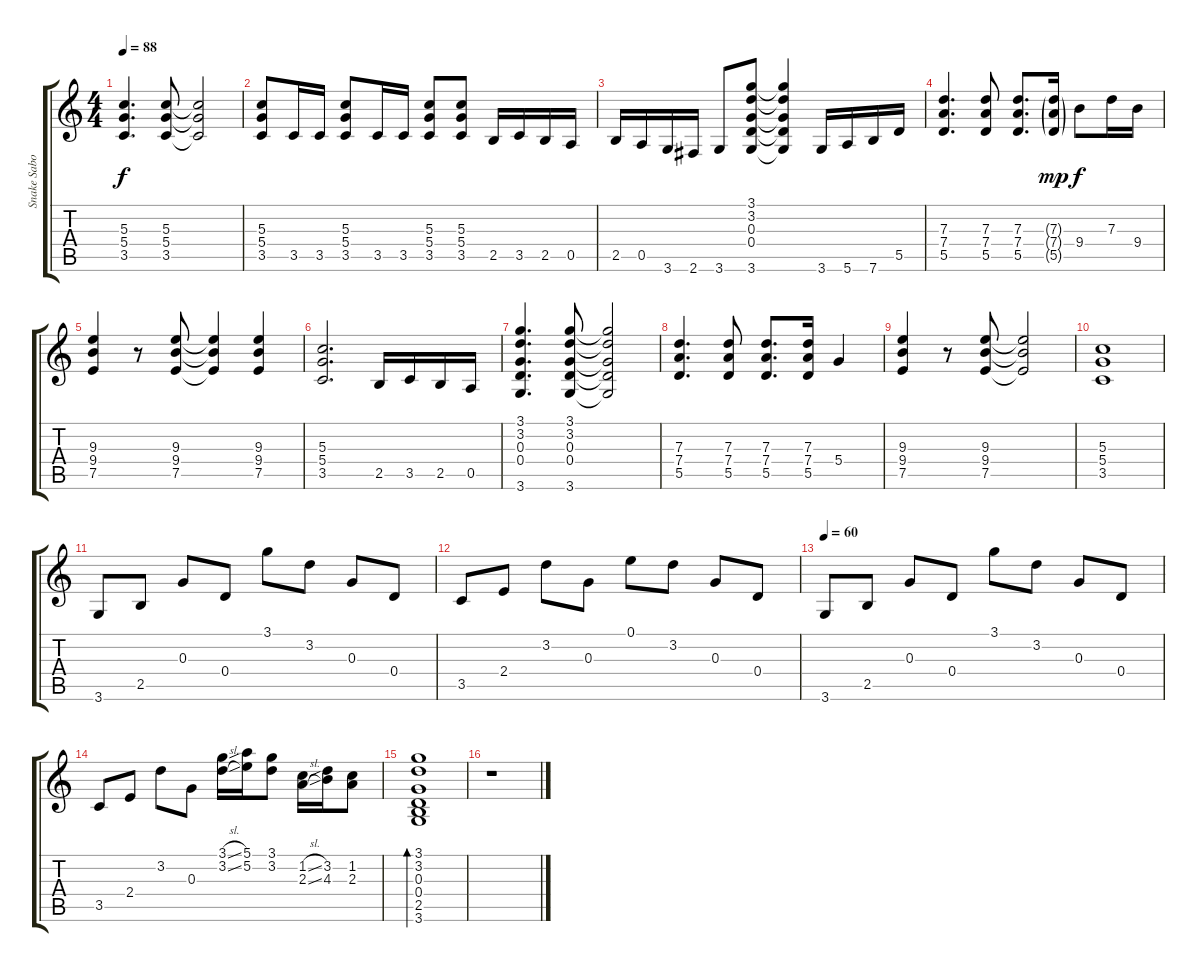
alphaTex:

\track ("Snake Sabo - Guitar" "Snake Sabo") {instrument acousticguitarsteel}
\staff {score tabs}
\tuning (E4 B3 G3 D3 A2 E2) {hide}
\ts (4 4)
\tempo 88
\clef g2
\ks c
(5.3 5.4 3.5).4{d dy f} (5.3 5.4 3.5).8 (5.3{t} 5.4{t} 3.5{t}).2 |
(5.3 5.4 3.5).8 3.5.16 3.5.16 (5.3 5.4 3.5).8 3.5.16 3.5.16 (5.3 5.4 3.5).8 (5.3 5.4 3.5).8 2.5.16 3.5.16 2.5.16 0.5.16 |
2.5.16 0.5.16 3.6.16 2.6.16 3.6.8 (3.1 3.2 0.3 0.4 3.6).8 (3.1{t} 3.2{t} 0.3{t} 0.4{t} 3.6{t}).4 3.6.16 5.6.16 7.6.16 5.5.16 |
(7.3 7.4 5.5).4{d} (7.3 7.4 5.5).8 (7.3 7.4 5.5).8{d} (7.3{g} 7.4{g} 5.5{g}).16{dy mp} 9.4.8{dy f} 7.3.16 9.4.16 |
(9.3 9.4 7.5).4 r.8 (9.3 9.4 7.5).8 (9.3{t} 9.4{t} 7.5{t}).4 (9.3 9.4 7.5).4 |
(5.3 5.4 3.5).2{d} 2.5.16 3.5.16 2.5.16 0.5.16 |
(3.1 3.2 0.3 0.4 3.6).4{d} (3.1 3.2 0.3 0.4 3.6).8 (3.1{t} 3.2{t} 0.3{t} 0.4{t} 3.6{t}).2 |
(7.3 7.4 5.5).4{d} (7.3 7.4 5.5).8 (7.3 7.4 5.5).8{d} (7.3 7.4 5.5).16 5.4.4 |
(9.3 9.4 7.5).4 r.8 (9.3 9.4 7.5).8 (9.3{t} 9.4{t} 7.5{t}).2 |
(5.3 5.4 3.5).1{volume 7} |
3.6.8 2.5.8 0.3.8 0.4.8 3.1.8 3.2.8 0.3.8 0.4.8 |
3.5.8 2.4.8 3.2.8 0.3.8 0.1.8 3.2.8 0.3.8 0.4.8 |
\tempo 60
3.6.8 2.5.8 0.3.8 0.4.8 3.1.8 3.2.8 0.3.8 0.4.8 |
3.5.8 2.4.8 3.2.8 0.3.8 (3.1{sl} 3.2{sl}).16 (5.1 5.2).16 (3.1 3.2).8 (1.2{sl} 2.3{sl}).16 (3.2 4.3).16 (1.2 2.3).8 |
(3.1 3.2 0.3 0.4 2.5 3.6).1{bd 60} |
r.1
